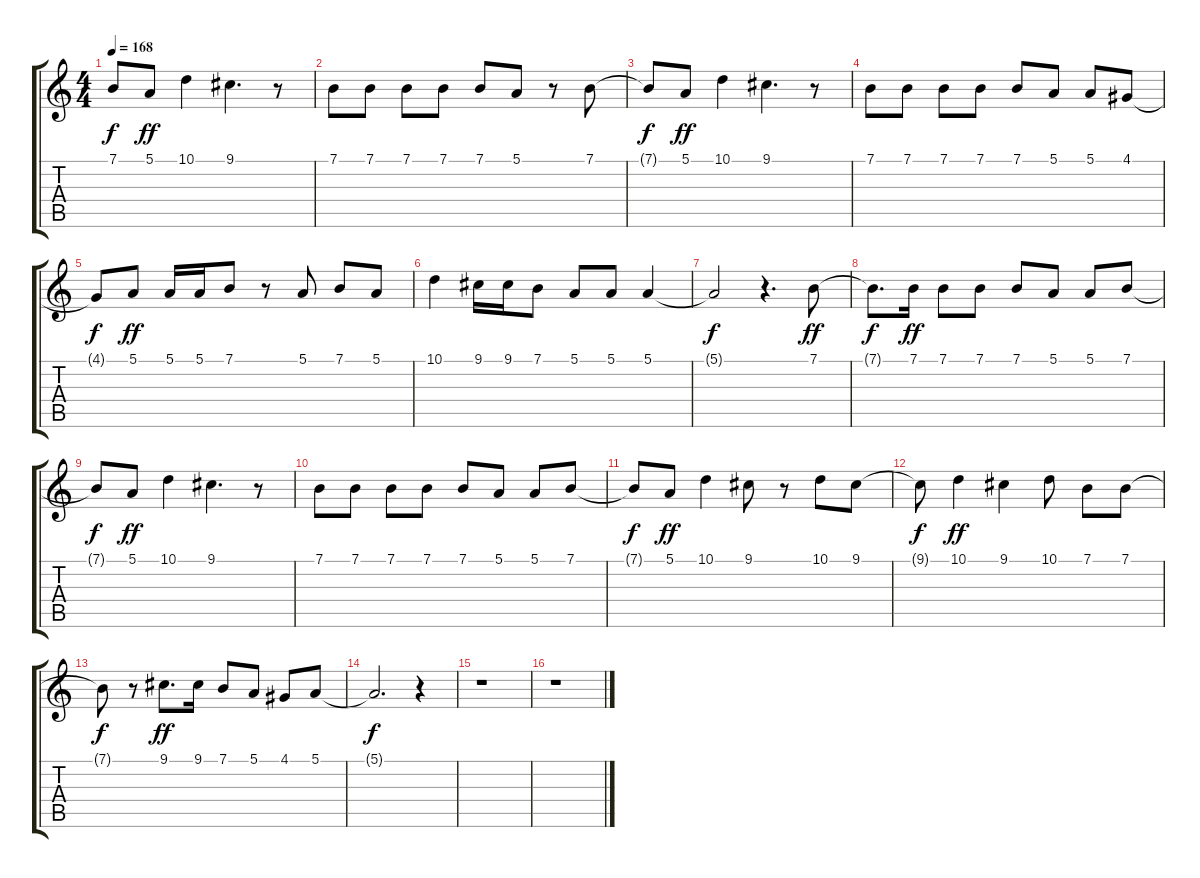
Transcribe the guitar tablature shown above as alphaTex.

\track "" {instrument clarinet}
\staff {score tabs}
\tuning (E4 B3 G3 D3 A2 E2) {hide}
\ts (4 4)
\tempo 168
\clef g2
\ks c
7.1{t}.8{dy f} 5.1.8{dy ff} 10.1.4 9.1.4{d} r.8 |
7.1.8 7.1.8 7.1.8 7.1.8 7.1.8 5.1.8 r.8 7.1.8 |
7.1{t}.8{dy f} 5.1.8{dy ff} 10.1.4 9.1.4{d} r.8 |
7.1.8 7.1.8 7.1.8 7.1.8 7.1.8 5.1.8 5.1.8 4.1.8 |
4.1{t}.8{dy f} 5.1.8{dy ff} 5.1.16 5.1.16 7.1.8 r.8 5.1.8 7.1.8 5.1.8 |
10.1.4 9.1.16 9.1.16 7.1.8 5.1.8 5.1.8 5.1.4 |
5.1{t}.2{dy f} r.4{d} 7.1.8{dy ff} |
7.1{t}.8{d dy f} 7.1.16{dy ff} 7.1.8 7.1.8 7.1.8 5.1.8 5.1.8 7.1.8 |
7.1{t}.8{dy f} 5.1.8{dy ff} 10.1.4 9.1.4{d} r.8 |
7.1.8 7.1.8 7.1.8 7.1.8 7.1.8 5.1.8 5.1.8 7.1.8 |
7.1{t}.8{dy f} 5.1.8{dy ff} 10.1.4 9.1.8 r.8 10.1.8 9.1.8 |
9.1{t}.8{dy f} 10.1.4{dy ff} 9.1.4 10.1.8 7.1.8 7.1.8 |
7.1{t}.8{dy f} r.8 9.1.8{d dy ff} 9.1.16 7.1.8 5.1.8 4.1.8 5.1.8 |
5.1{t}.2{d dy f} r.4 |
r.1 |
r.1
